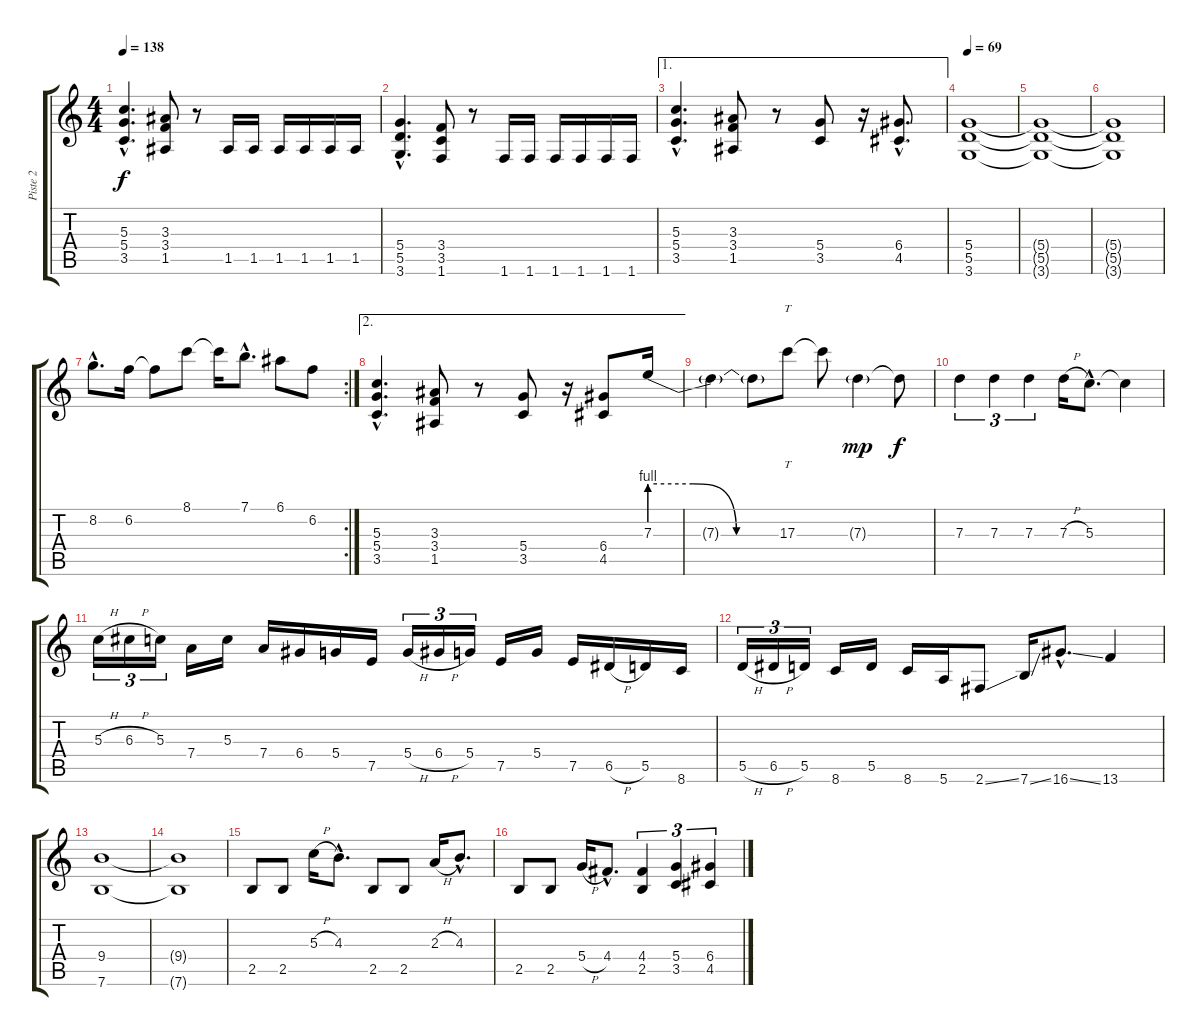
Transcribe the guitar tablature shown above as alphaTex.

\track ("Piste 2" "Piste 2") {instrument distortionguitar}
\staff {score tabs}
\tuning (E4 B3 G3 D3 A2 E2) {hide}
\ts (4 4)
\tempo 138
\clef g2
\ks c
(5.3{hac} 5.4{hac} 3.5{hac}).4{d dy f} (3.3 3.4 1.5).8 r.8 1.5.16 1.5.16 1.5.16 1.5.16 1.5.16 1.5.16 |
(5.4{hac} 5.5{hac} 3.6{hac}).4{d} (3.4 3.5 1.6).8 r.8 1.6.16 1.6.16 1.6.16 1.6.16 1.6.16 1.6.16 |
\ae 1
(5.3{hac} 5.4{hac} 3.5{hac}).4{d} (3.3 3.4 1.5).8 r.8 (5.4 3.5).8 r.16 (6.4{hac} 4.5{hac}).8{d} |
\tempo 69
(5.4 5.5 3.6).1 |
(5.4{t} 5.5{t} 3.6{t}).1 |
(5.4{t} 5.5{t} 3.6{t}).1 |
\rc 2
8.2{hac}.8{d} 6.2.16 6.2{t}.8 8.1.8 8.1{t}.16 7.1{hac}.8{d} 6.1.8 6.2.8 |
\ae 2
(5.3{hac} 5.4{hac} 3.5{hac}).4{d} (3.3 3.4 1.5).8 r.8 (5.4 3.5).8 r.16 (6.4 4.5).8 7.3{be (custom 0 4 20 4 40 0 60 0)}.16 |
7.3{t}.4 7.3{t}.8 17.3.8{tt} 17.3{t}.8 7.3{g}.4{dy mp} 7.3{t}.8{dy f} |
7.3.4{tu (3 2)} 7.3.4{tu (3 2)} 7.3.4{tu (3 2)} 7.3{h}.16 5.3{hac}.8{d} 5.3{t}.4 |
5.3{h}.16{tu (3 2)} 6.3{h}.16{tu (3 2)} 5.3.16{tu (3 2)} 7.4.16 5.3.16 7.4.16 6.4.16 5.4.16 7.5.16 5.4{h}.16{tu (3 2)} 6.4{h}.16{tu (3 2)} 5.4.16{tu (3 2)} 7.5.16 5.4.16 7.5.16 6.5{h}.16 5.5.16 8.6.16 |
5.5{h}.16{tu (3 2)} 6.5{h}.16{tu (3 2)} 5.5.16{tu (3 2)} 8.6.16 5.5.16 8.6.16 5.6.16 2.6{ss}.8 7.6{ss}.16 16.6{ss hac}.8{d} 13.6.4 |
(9.4 7.6).1 |
(9.4{t} 7.6{t}).1 |
2.5.8 2.5.8 5.3{h}.16 4.3{hac}.8{d} 2.5.8 2.5.8 2.3{h}.16 4.3{hac}.8{d} |
2.5.8 2.5.8 5.4{h}.16 4.4{hac}.8{d} (4.4 2.5).4{tu (3 2)} (5.4 3.5).4{tu (3 2)} (6.4 4.5).4{tu (3 2)}
